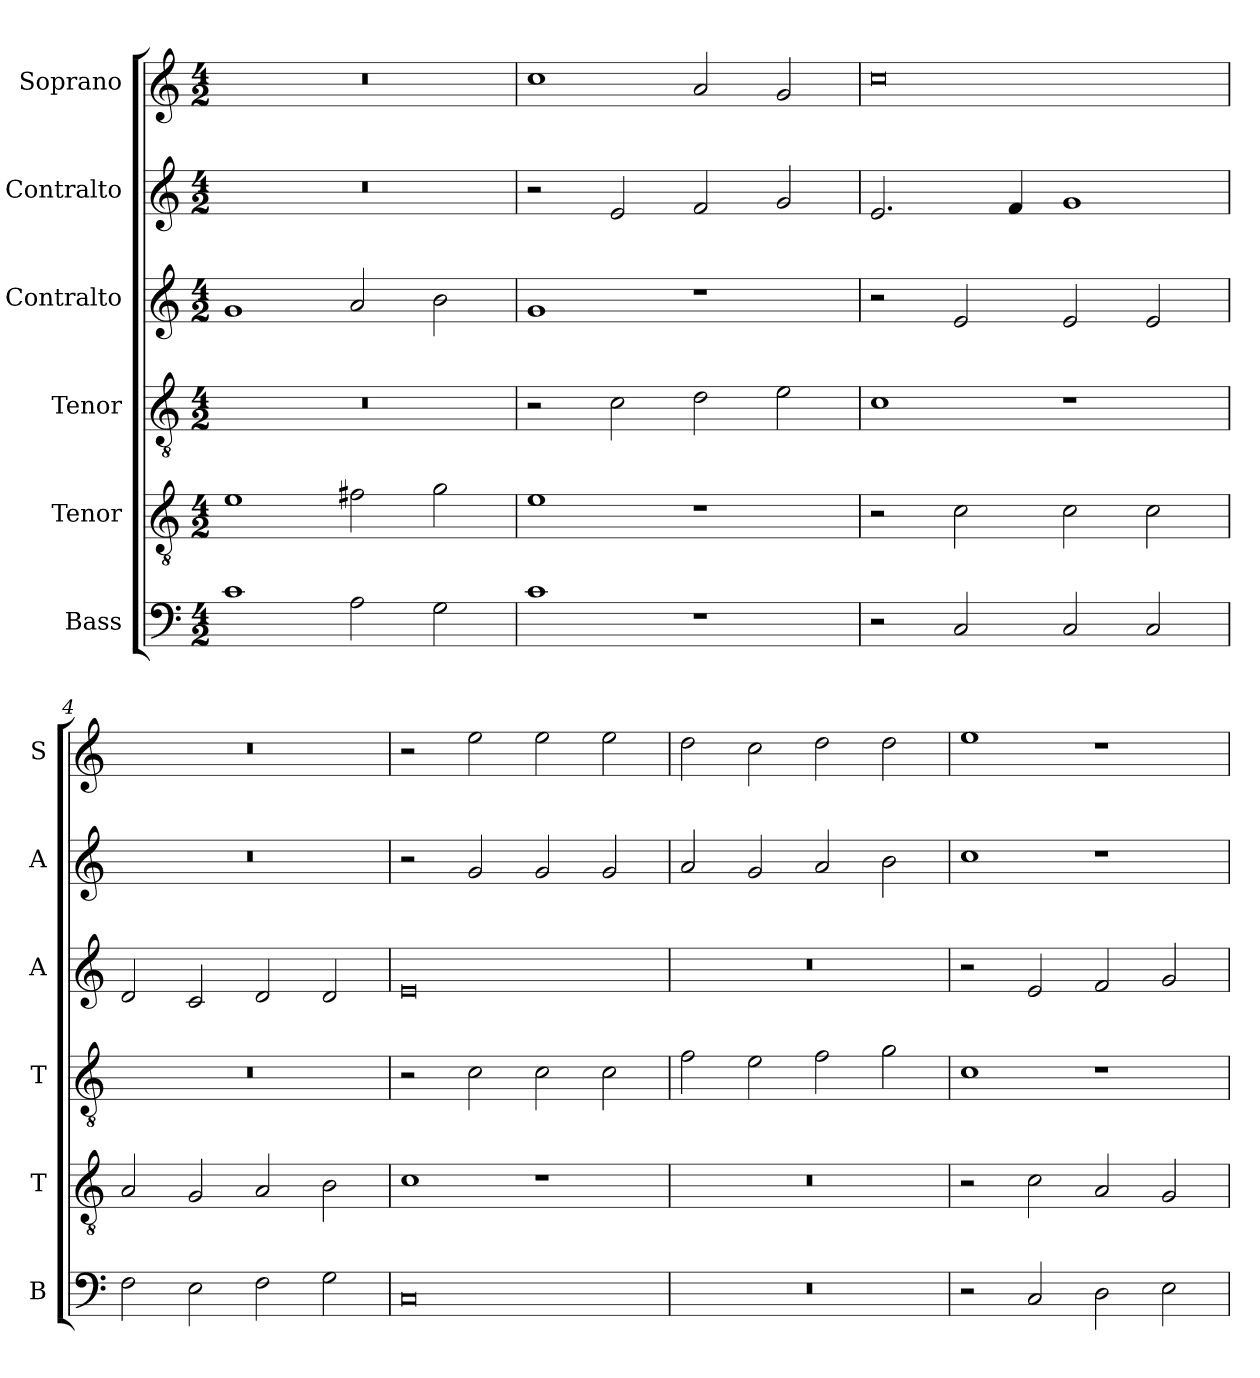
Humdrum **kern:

**kern	**kern	**kern	**kern	**kern	**kern
*part6	*part5	*part4	*part3	*part2	*part1
*staff6	*staff5	*staff4	*staff3	*staff2	*staff1
*I"Bass	*I"Tenor	*I"Tenor	*I"Contralto	*I"Contralto	*I"Soprano
*I'B	*I'T	*I'T	*I'A	*I'A	*I'S
*clefF4	*clefGv2	*clefGv2	*clefG2	*clefG2	*clefG2
*k[]	*k[]	*k[]	*k[]	*k[]	*k[]
*C:ion	*C:ion	*C:ion	*C:ion	*C:ion	*C:ion
*M4/2	*M4/2	*M4/2	*M4/2	*M4/2	*M4/2
=1	=1	=1	=1	=1	=1
1c	1e	0r	1g	0r	0r
2A	2f#X	.	2a	.	.
2G	2g	.	2b	.	.
=2	=2	=2	=2	=2	=2
1c	1e	2r	1g	2r	1cc
.	.	2c	.	2e	.
1r	1r	2d	1r	2f	2a
.	.	2e	.	2g	2g
=3	=3	=3	=3	=3	=3
2r	2r	1c	2r	2.e	0cc
2C	2c	.	2e	.	.
.	.	.	.	4f	.
2C	2c	1r	2e	1g	.
2C	2c	.	2e	.	.
=4	=4	=4	=4	=4	=4
2F	2A	0r	2d	0r	0r
2E	2G	.	2c	.	.
2F	2A	.	2d	.	.
2G	2B	.	2d	.	.
=5	=5	=5	=5	=5	=5
0C	1c	2r	0e	2r	2r
.	.	2c	.	2g	2ee
.	1r	2c	.	2g	2ee
.	.	2c	.	2g	2ee
=6	=6	=6	=6	=6	=6
0r	0r	2f	0r	2a	2dd
.	.	2e	.	2g	2cc
.	.	2f	.	2a	2dd
.	.	2g	.	2b	2dd
=7	=7	=7	=7	=7	=7
2r	2r	1c	2r	1cc	1ee
2C	2c	.	2e	.	.
2D	2A	1r	2f	1r	1r
2E	2G	.	2g	.	.
=	=	=	=	=	=
*-	*-	*-	*-	*-	*-
